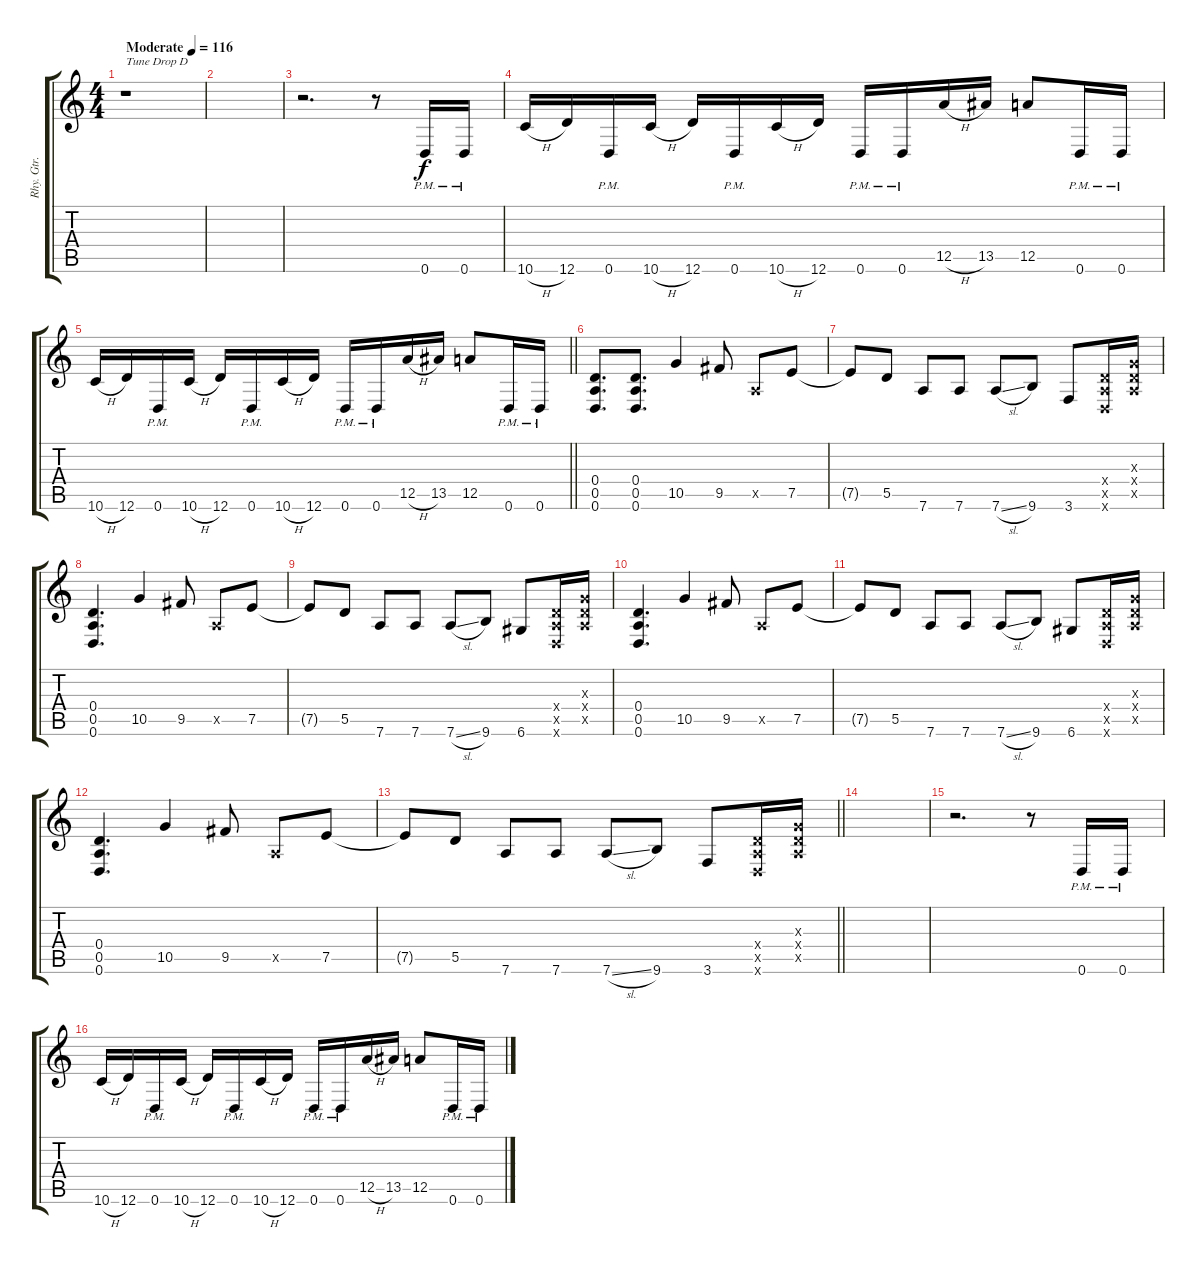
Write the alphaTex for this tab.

\track ("Rhy. Gtr. 1" "Rhy. Gtr. ") {instrument distortionguitar}
\staff {score tabs}
\tuning (E4 B3 G3 D3 A2 D2) {hide}
\ts (4 4)
\tempo (116 "Moderate")
\clef g2
\ks c
r.1{txt "Tune Drop D" dy f instrument distortionguitar} |
|
r.2{d} r.8 0.6{pm}.16 0.6{pm}.16 |
10.6{h}.16 12.6.16 0.6{pm}.16 10.6{h}.16 12.6.16 0.6{pm}.16 10.6{h}.16 12.6.16 0.6{pm}.16 0.6{pm}.16 12.5{h}.16 13.5.16 12.5.8 0.6{pm}.16 0.6{pm}.16 |
\barLineRight lightlight
10.6{h}.16 12.6.16 0.6{pm}.16 10.6{h}.16 12.6.16 0.6{pm}.16 10.6{h}.16 12.6.16 0.6{pm}.16 0.6{pm}.16 12.5{h}.16 13.5.16 12.5.8 0.6{pm}.16 0.6{pm}.16 |
\section ("" "")
(0.4 0.5 0.6).8{d} (0.4 0.5 0.6).8{d} 10.5.4 9.5.8 0.5{x}.8 7.5.8 |
7.5{t}.8 5.5.8 7.6.8 7.6.8 7.6{sl}.8 9.6.8 3.6.8 (0.4{x} 0.5{x} 0.6{x}).16 (0.3{x} 0.4{x} 0.5{x}).16 |
(0.4 0.5 0.6).4{d} 10.5.4 9.5.8 0.5{x}.8 7.5.8 |
7.5{t}.8 5.5.8 7.6.8 7.6.8 7.6{sl}.8 9.6.8 6.6.8 (0.4{x} 0.5{x} 0.6{x}).16 (0.3{x} 0.4{x} 0.5{x}).16 |
(0.4 0.5 0.6).4{d} 10.5.4 9.5.8 0.5{x}.8 7.5.8 |
7.5{t}.8 5.5.8 7.6.8 7.6.8 7.6{sl}.8 9.6.8 6.6.8 (0.4{x} 0.5{x} 0.6{x}).16 (0.3{x} 0.4{x} 0.5{x}).16 |
(0.4 0.5 0.6).4{d} 10.5.4 9.5.8 0.5{x}.8 7.5.8 |
\barLineRight lightlight
7.5{t}.8 5.5.8 7.6.8 7.6.8 7.6{sl}.8 9.6.8 3.6.8 (0.4{x} 0.5{x} 0.6{x}).16 (0.3{x} 0.4{x} 0.5{x}).16 |
\section ("" "")
|
r.2{d} r.8 0.6{pm}.16 0.6{pm}.16 |
10.6{h}.16 12.6.16 0.6{pm}.16 10.6{h}.16 12.6.16 0.6{pm}.16 10.6{h}.16 12.6.16 0.6{pm}.16 0.6{pm}.16 12.5{h}.16 13.5.16 12.5.8 0.6{pm}.16 0.6{pm}.16
